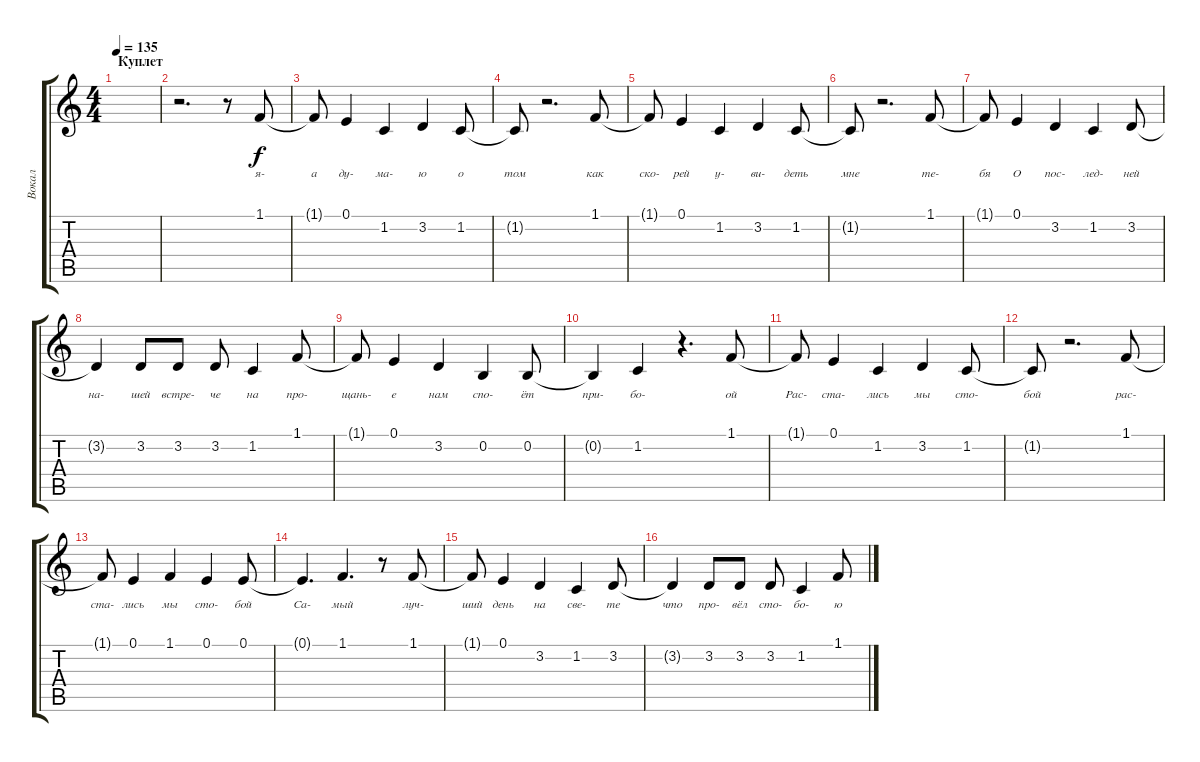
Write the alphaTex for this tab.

\track ("Вокал" "Вокал") {instrument lead2sawtooth}
\staff {score tabs}
\tuning (E4 B3 G3 D3 A2 E2) {hide}
\ts (4 4)
\section ("" "Куплет")
\tempo 135
\clef g2
\ks c
|
r.2{d} r.8 1.1.8{lyrics (0 "я-") lyrics (1 "") lyrics (2 "") lyrics (3 "") lyrics (4 "")} |
1.1{t}.8{lyrics (0 "а") lyrics (1 "") lyrics (2 "") lyrics (3 "") lyrics (4 "")} 0.1.4{lyrics (0 "ду-") lyrics (1 "") lyrics (2 "") lyrics (3 "") lyrics (4 "")} 1.2.4{lyrics (0 "ма-") lyrics (1 "") lyrics (2 "") lyrics (3 "") lyrics (4 "")} 3.2.4{lyrics (0 "ю") lyrics (1 "") lyrics (2 "") lyrics (3 "") lyrics (4 "")} 1.2.8{lyrics (0 "о") lyrics (1 "") lyrics (2 "") lyrics (3 "") lyrics (4 "")} |
1.2{t}.8{lyrics (0 "том") lyrics (1 "") lyrics (2 "") lyrics (3 "") lyrics (4 "")} r.2{d} 1.1.8{lyrics (0 "как") lyrics (1 "") lyrics (2 "") lyrics (3 "") lyrics (4 "")} |
1.1{t}.8{lyrics (0 "ско-") lyrics (1 "") lyrics (2 "") lyrics (3 "") lyrics (4 "")} 0.1.4{lyrics (0 "рей") lyrics (1 "") lyrics (2 "") lyrics (3 "") lyrics (4 "")} 1.2.4{lyrics (0 "у-") lyrics (1 "") lyrics (2 "") lyrics (3 "") lyrics (4 "")} 3.2.4{lyrics (0 "ви-") lyrics (1 "") lyrics (2 "") lyrics (3 "") lyrics (4 "")} 1.2.8{lyrics (0 "деть") lyrics (1 "") lyrics (2 "") lyrics (3 "") lyrics (4 "")} |
1.2{t}.8{lyrics (0 "мне") lyrics (1 "") lyrics (2 "") lyrics (3 "") lyrics (4 "")} r.2{d} 1.1.8{lyrics (0 "те-") lyrics (1 "") lyrics (2 "") lyrics (3 "") lyrics (4 "")} |
1.1{t}.8{lyrics (0 "бя") lyrics (1 "") lyrics (2 "") lyrics (3 "") lyrics (4 "")} 0.1.4{lyrics (0 "О") lyrics (1 "") lyrics (2 "") lyrics (3 "") lyrics (4 "")} 3.2.4{lyrics (0 "пос-") lyrics (1 "") lyrics (2 "") lyrics (3 "") lyrics (4 "")} 1.2.4{lyrics (0 "лед-") lyrics (1 "") lyrics (2 "") lyrics (3 "") lyrics (4 "")} 3.2.8{lyrics (0 "ней") lyrics (1 "") lyrics (2 "") lyrics (3 "") lyrics (4 "")} |
3.2{t}.4{lyrics (0 "на-") lyrics (1 "") lyrics (2 "") lyrics (3 "") lyrics (4 "")} 3.2.8{lyrics (0 "шей") lyrics (1 "") lyrics (2 "") lyrics (3 "") lyrics (4 "")} 3.2.8{lyrics (0 "встре-") lyrics (1 "") lyrics (2 "") lyrics (3 "") lyrics (4 "")} 3.2.8{lyrics (0 "че") lyrics (1 "") lyrics (2 "") lyrics (3 "") lyrics (4 "")} 1.2.4{lyrics (0 "на") lyrics (1 "") lyrics (2 "") lyrics (3 "") lyrics (4 "")} 1.1.8{lyrics (0 "про-") lyrics (1 "") lyrics (2 "") lyrics (3 "") lyrics (4 "")} |
1.1{t}.8{lyrics (0 "щань-") lyrics (1 "") lyrics (2 "") lyrics (3 "") lyrics (4 "")} 0.1.4{lyrics (0 "е") lyrics (1 "") lyrics (2 "") lyrics (3 "") lyrics (4 "")} 3.2.4{lyrics (0 "нам") lyrics (1 "") lyrics (2 "") lyrics (3 "") lyrics (4 "")} 0.2.4{lyrics (0 "спо-") lyrics (1 "") lyrics (2 "") lyrics (3 "") lyrics (4 "")} 0.2.8{lyrics (0 "ёт") lyrics (1 "") lyrics (2 "") lyrics (3 "") lyrics (4 "")} |
0.2{t}.4{lyrics (0 "при-") lyrics (1 "") lyrics (2 "") lyrics (3 "") lyrics (4 "")} 1.2.4{lyrics (0 "бо-") lyrics (1 "") lyrics (2 "") lyrics (3 "") lyrics (4 "")} r.4{d} 1.1.8{lyrics (0 "ой") lyrics (1 "") lyrics (2 "") lyrics (3 "") lyrics (4 "")} |
1.1{t}.8{lyrics (0 "Рас-") lyrics (1 "") lyrics (2 "") lyrics (3 "") lyrics (4 "")} 0.1.4{lyrics (0 "ста-") lyrics (1 "") lyrics (2 "") lyrics (3 "") lyrics (4 "")} 1.2.4{lyrics (0 "лись") lyrics (1 "") lyrics (2 "") lyrics (3 "") lyrics (4 "")} 3.2.4{lyrics (0 "мы") lyrics (1 "") lyrics (2 "") lyrics (3 "") lyrics (4 "")} 1.2.8{lyrics (0 "сто-") lyrics (1 "") lyrics (2 "") lyrics (3 "") lyrics (4 "")} |
1.2{t}.8{lyrics (0 "бой") lyrics (1 "") lyrics (2 "") lyrics (3 "") lyrics (4 "")} r.2{d} 1.1.8{lyrics (0 "рас-") lyrics (1 "") lyrics (2 "") lyrics (3 "") lyrics (4 "")} |
1.1{t}.8{lyrics (0 "ста-") lyrics (1 "") lyrics (2 "") lyrics (3 "") lyrics (4 "")} 0.1.4{lyrics (0 "лись") lyrics (1 "") lyrics (2 "") lyrics (3 "") lyrics (4 "")} 1.1.4{lyrics (0 "мы") lyrics (1 "") lyrics (2 "") lyrics (3 "") lyrics (4 "")} 0.1.4{lyrics (0 "сто-") lyrics (1 "") lyrics (2 "") lyrics (3 "") lyrics (4 "")} 0.1.8{lyrics (0 "бой") lyrics (1 "") lyrics (2 "") lyrics (3 "") lyrics (4 "")} |
0.1{t}.4{d lyrics (0 "Са-") lyrics (1 "") lyrics (2 "") lyrics (3 "") lyrics (4 "")} 1.1.4{d lyrics (0 "мый") lyrics (1 "") lyrics (2 "") lyrics (3 "") lyrics (4 "")} r.8 1.1.8{lyrics (0 "луч-") lyrics (1 "") lyrics (2 "") lyrics (3 "") lyrics (4 "")} |
1.1{t}.8{lyrics (0 "ший") lyrics (1 "") lyrics (2 "") lyrics (3 "") lyrics (4 "")} 0.1.4{lyrics (0 "день") lyrics (1 "") lyrics (2 "") lyrics (3 "") lyrics (4 "")} 3.2.4{lyrics (0 "на") lyrics (1 "") lyrics (2 "") lyrics (3 "") lyrics (4 "")} 1.2.4{lyrics (0 "све-") lyrics (1 "") lyrics (2 "") lyrics (3 "") lyrics (4 "")} 3.2.8{lyrics (0 "те") lyrics (1 "") lyrics (2 "") lyrics (3 "") lyrics (4 "")} |
3.2{t}.4{lyrics (0 "что") lyrics (1 "") lyrics (2 "") lyrics (3 "") lyrics (4 "")} 3.2.8{lyrics (0 "про-") lyrics (1 "") lyrics (2 "") lyrics (3 "") lyrics (4 "")} 3.2.8{lyrics (0 "вёл") lyrics (1 "") lyrics (2 "") lyrics (3 "") lyrics (4 "")} 3.2.8{lyrics (0 "сто-") lyrics (1 "") lyrics (2 "") lyrics (3 "") lyrics (4 "")} 1.2.4{lyrics (0 "бо-") lyrics (1 "") lyrics (2 "") lyrics (3 "") lyrics (4 "")} 1.1.8{lyrics (0 "ю") lyrics (1 "") lyrics (2 "") lyrics (3 "") lyrics (4 "")}
